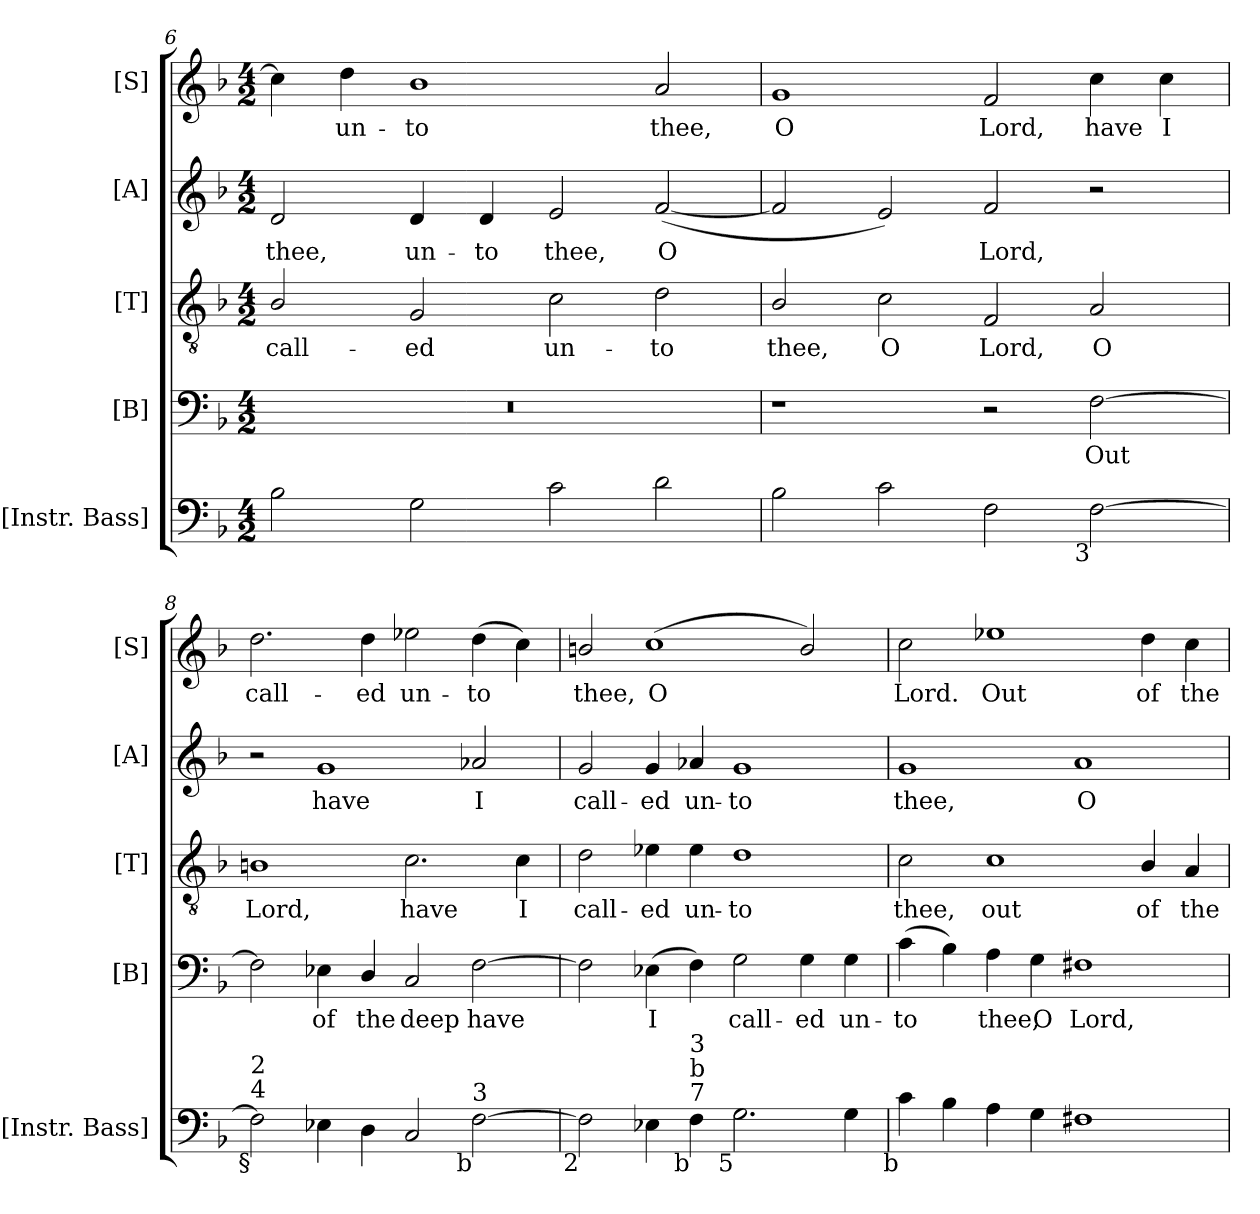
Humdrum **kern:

**kern	**kern	**text	**kern	**text	**kern	**text	**kern	**text
*part5	*part4	*part4	*part3	*part3	*part2	*part2	*part1	*part1
*staff5	*staff4	*staff4	*staff3	*staff3	*staff2	*staff2	*staff1	*staff1
*I"[Instr. Bass]	*I"[B]	*	*I"[T]	*	*I"[A]	*	*I"[S]	*
*I'[Instr. Bass]	*I'[B]	*	*I'[T]	*	*I'[A]	*	*I'[S]	*
*clefF4	*clefF4	*	*clefGv2	*	*clefG2	*	*clefG2	*
*	*	*	*ITrd7c12	*	*	*	*	*
*k[b-]	*k[b-]	*	*k[b-]	*	*k[b-]	*	*k[b-]	*
*d:	*d:	*	*d:	*	*d:	*	*d:	*
*M4/2	*M4/2	*	*M4/2	*	*M4/2	*	*M4/2	*
=6	=6	=6	=6	=6	=6	=6	=6	=6
!	!LO:N:vis=1	!	!	!	!	!	!	!
!	!	!	!	!LO:LY:b:color=#000000	!	!	!	!
!	!	!	!	!	!	!LO:LY:b:color=#000000	!	!
2B-i\	0r	.	2BB-i/	call-	2di/	thee,	4cci\]	.
!	!	!	!	!	!	!	!	!LO:LY:b:color=#000000
.	.	.	.	.	.	.	4ddi\	un-
!	!	!	!	!LO:LY:b:color=#000000	!	!	!	!
!	!	!	!	!	!	!LO:LY:b:color=#000000	!	!
!	!	!	!	!	!	!	!	!LO:LY:b:color=#000000
2Gi\	.	.	2GGi/	-ed	4di/	un-	1b-i	-to
!	!	!	!	!	!	!LO:LY:b:color=#000000	!	!
.	.	.	.	.	4di/	-to	.	.
!	!	!	!	!LO:LY:b:color=#000000	!	!	!	!
!	!	!	!	!	!	!LO:LY:b:color=#000000	!	!
2ci\	.	.	2Ci\	un-	2ei/	thee,	.	.
!	!	!	!	!LO:LY:b:color=#000000	!	!	!	!
!	!	!	!	!	!	!LO:LY:b:color=#000000	!	!
!	!	!	!	!	!	!	!	!LO:LY:b:color=#000000
2di\	.	.	2Di\	-to	([2fi/	O	2ai/	thee,
!!LO:LB:g=z
=7	=7	=7	=7	=7	=7	=7	=7	=7
!	!	!	!	!LO:LY:b:color=#000000	!	!	!	!
!	!	!	!	!	!	!	!	!LO:LY:b:color=#000000
2B-i\	1r	.	2BB-i/	thee,	2fi/]	.	1gi	O
!	!	!	!	!LO:LY:b:color=#000000	!	!	!	!
2ci\	.	.	2Ci\	O	2ei/)	.	.	.
!	!	!	!	!LO:LY:b:color=#000000	!	!	!	!
!	!	!	!	!	!	!LO:LY:b:color=#000000	!	!
!	!	!	!	!	!	!	!	!LO:LY:b:color=#000000
2Fi\	2r	.	2FFi/	Lord,	2fi/	Lord,	2fi/	Lord,
!	!	!LO:LY:b:color=#000000	!	!	!	!	!	!
!	!	!	!	!LO:LY:b:color=#000000	!	!	!	!
!LO:TX:b:rj:t=3	!	!	!	!	!	!	!	!
!	!	!	!	!	!	!	!	!LO:LY:b:color=#000000
[2Fi\	[2Fi\	Out	2AAi/	O	2r	.	4cci\	have
!	!	!	!	!	!	!	!	!LO:LY:b:color=#000000
.	.	.	.	.	.	.	4cci\	I
=8	=8	=8	=8	=8	=8	=8	=8	=8
!	!	!	!	!LO:LY:b:color=#000000	!	!	!	!
!LO:TX:b:rj:t=§	!	!	!	!	!	!	!	!
!LO:TX:t=4	!	!	!	!	!	!	!	!
!LO:TX:t=2	!	!	!	!	!	!	!	!
!	!	!	!	!	!	!	!	!LO:LY:b:color=#000000
2Fi\]	2Fi\]	.	1BBni	Lord,	2r	.	2.ddi\	call-
!	!	!LO:LY:b:color=#000000	!	!	!	!	!	!
!	!	!	!	!	!	!LO:LY:b:color=#000000	!	!
4E-Xi\	4E-Xi\	of	.	.	1gi	have	.	.
!	!	!LO:LY:b:color=#000000	!	!	!	!	!	!
!	!	!	!	!	!	!	!	!LO:LY:b:color=#000000
4Di\	4Di/	the	.	.	.	.	4ddi\	-ed
!	!	!LO:LY:b:color=#000000	!	!	!	!	!	!
!	!	!	!	!LO:LY:b:color=#000000	!	!	!	!
!	!	!	!	!	!	!	!	!LO:LY:b:color=#000000
2Ci/	2Ci/	deep	2.Ci\	have	.	.	2ee-Xi\	un-
!	!	!LO:LY:b:color=#000000	!	!	!	!	!	!
!	!	!	!	!	!	!LO:LY:b:color=#000000	!	!
!LO:TX:b:rj:t=b	!	!	!	!	!	!	!	!
!LO:TX:t=3	!	!	!	!	!	!	!	!
!	!	!	!	!	!	!	!	!LO:LY:b:color=#000000
[2Fi\	[2Fi\	have	.	.	2a-Xi/	I	(4ddi\	-to
!	!	!	!	!LO:LY:b:color=#000000	!	!	!	!
.	.	.	4Ci\	I	.	.	4cci\)	.
=9	=9	=9	=9	=9	=9	=9	=9	=9
!	!	!	!	!LO:LY:b:color=#000000	!	!	!	!
!	!	!	!	!	!	!LO:LY:b:color=#000000	!	!
!LO:TX:b:rj:t=2	!	!	!	!	!	!	!	!
!	!	!	!	!	!	!	!	!LO:LY:b:color=#000000
2Fi\]	2Fi\]	.	2Di\	call-	2gi/	call-	2bni/	thee,
!	!	!LO:LY:b:color=#000000	!	!	!	!	!	!
!	!	!	!	!LO:LY:b:color=#000000	!	!	!	!
!	!	!	!	!	!	!LO:LY:b:color=#000000	!	!
!	!	!	!	!	!	!	!	!LO:LY:b:color=#000000
4E-Xi\	(4E-Xi\	I	4E-Xi\	-ed	4gi/	-ed	(1cci	O
!	!	!	!	!LO:LY:b:color=#000000	!	!	!	!
!LO:TX:b:rj:t=b	!	!	!	!	!	!	!	!
!LO:TX:t=7	!	!	!	!	!	!	!	!
!LO:TX:t=b	!	!	!	!	!	!	!	!
!LO:TX:t=3	!	!	!	!	!	!	!	!
!	!	!	!	!	!	!LO:LY:b:color=#000000	!	!
4Fi\	4Fi\)	.	4E-i\	un-	4a-Xi/	un-	.	.
!	!	!LO:LY:b:color=#000000	!	!	!	!	!	!
!	!	!	!	!LO:LY:b:color=#000000	!	!	!	!
!LO:TX:b:rj:t=5	!	!	!	!	!	!	!	!
!	!	!	!	!	!	!LO:LY:b:color=#000000	!	!
2.Gi\	2Gi\	call-	1Di	-to	1gi	-to	.	.
!	!	!LO:LY:b:color=#000000	!	!	!	!	!	!
.	4Gi\	-ed	.	.	.	.	2bi/)	.
!	!	!LO:LY:b:color=#000000	!	!	!	!	!	!
4Gi\	4Gi\	un-	.	.	.	.	.	.
!!LO:PB:g=z
=10	=10	=10	=10	=10	=10	=10	=10	=10
!	!	!LO:LY:b:color=#000000	!	!	!	!	!	!
!	!	!	!	!LO:LY:b:color=#000000	!	!	!	!
!	!	!	!	!	!	!LO:LY:b:color=#000000	!	!
!LO:TX:b:rj:t=b	!	!	!	!	!	!	!	!
!	!	!	!	!	!	!	!	!LO:LY:b:color=#000000
4ci\	(4ci\	-to	2Ci\	thee,	1gi	thee,	2cci\	Lord.
4B-i\	4B-i\)	.	.	.	.	.	.	.
!	!	!LO:LY:b:color=#000000	!	!	!	!	!	!
!	!	!	!	!LO:LY:b:color=#000000	!	!	!	!
!	!	!	!	!	!	!	!	!LO:LY:b:color=#000000
4Ai\	4Ai\	thee,	1Ci	out	.	.	1ee-Xi	Out
!	!	!LO:LY:b:color=#000000	!	!	!	!	!	!
4Gi\	4Gi\	O	.	.	.	.	.	.
!	!	!LO:LY:b:color=#000000	!	!	!	!	!	!
!	!	!	!	!	!	!LO:LY:b:color=#000000	!	!
1F#Xi	1F#Xi	Lord,	.	.	1ai	O	.	.
!	!	!	!	!LO:LY:b:color=#000000	!	!	!	!
!	!	!	!	!	!	!	!	!LO:LY:b:color=#000000
.	.	.	4BB-i/	of	.	.	4ddi\	of
!	!	!	!	!LO:LY:b:color=#000000	!	!	!	!
!	!	!	!	!	!	!	!	!LO:LY:b:color=#000000
.	.	.	4AAi/	the	.	.	4cci\	the
=	=	=	=	=	=	=	=	=
*-	*-	*-	*-	*-	*-	*-	*-	*-
